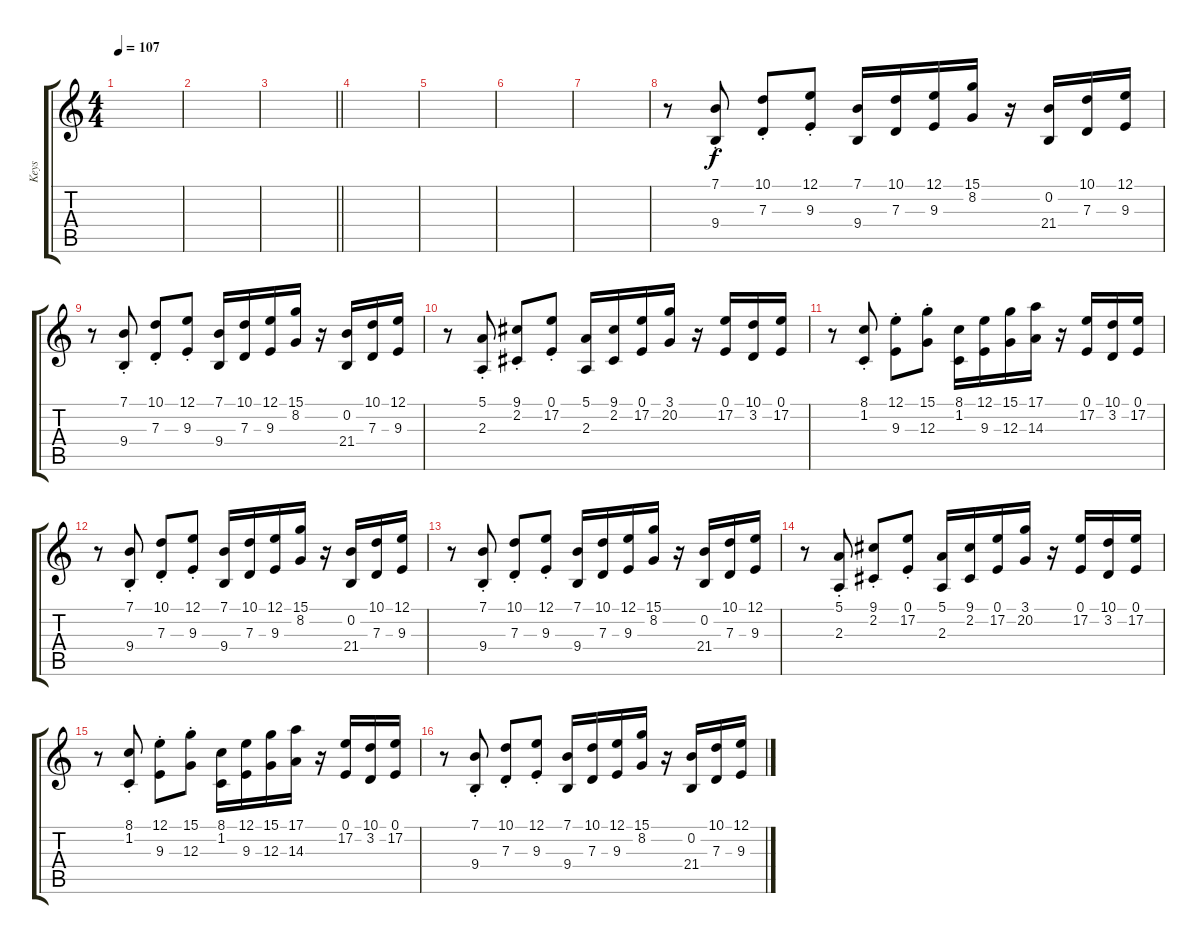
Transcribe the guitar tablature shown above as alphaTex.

\track ("Keys" "Keys") {instrument lead2sawtooth}
\staff {score tabs}
\tuning (E4 B3 G3 D3 A2 E2) {hide}
\ts (4 4)
\tempo 107
\clef g2
\ks c
|
|
\barLineRight lightlight
|
|
|
|
|
r.8{volume 14 instrument brasssection} (7.1{st} 9.4{st}).8 (10.1{st} 7.3{st}).8 (12.1{st} 9.3{st}).8 (7.1 9.4).16 (10.1 7.3).16 (12.1 9.3).16 (15.1 8.2).16 r.16 (0.2 21.4).16 (10.1 7.3).16 (12.1 9.3).16 |
r.8 (7.1{st} 9.4{st}).8 (10.1{st} 7.3{st}).8 (12.1{st} 9.3{st}).8 (7.1 9.4).16 (10.1 7.3).16 (12.1 9.3).16 (15.1 8.2).16 r.16 (0.2 21.4).16 (10.1 7.3).16 (12.1 9.3).16 |
r.8 (5.1{st} 2.3{st}).8 (9.1{st} 2.2{st}).8 (0.1{st} 17.2{st}).8 (5.1 2.3).16 (9.1 2.2).16 (0.1 17.2).16 (3.1 20.2).16 r.16 (0.1 17.2).16 (10.1 3.2).16 (0.1 17.2).16 |
r.8 (8.1{st} 1.2{st}).8 (12.1{st} 9.3{st}).8 (15.1{st} 12.3{st}).8 (8.1 1.2).16 (12.1 9.3).16 (15.1 12.3).16 (17.1 14.3).16 r.16 (0.1 17.2).16 (10.1 3.2).16 (0.1 17.2).16 |
r.8 (7.1{st} 9.4{st}).8 (10.1{st} 7.3{st}).8 (12.1{st} 9.3{st}).8 (7.1 9.4).16 (10.1 7.3).16 (12.1 9.3).16 (15.1 8.2).16 r.16 (0.2 21.4).16 (10.1 7.3).16 (12.1 9.3).16 |
r.8 (7.1{st} 9.4{st}).8 (10.1{st} 7.3{st}).8 (12.1{st} 9.3{st}).8 (7.1 9.4).16 (10.1 7.3).16 (12.1 9.3).16 (15.1 8.2).16 r.16 (0.2 21.4).16 (10.1 7.3).16 (12.1 9.3).16 |
r.8 (5.1{st} 2.3{st}).8 (9.1{st} 2.2{st}).8 (0.1{st} 17.2{st}).8 (5.1 2.3).16 (9.1 2.2).16 (0.1 17.2).16 (3.1 20.2).16 r.16 (0.1 17.2).16 (10.1 3.2).16 (0.1 17.2).16 |
r.8 (8.1{st} 1.2{st}).8 (12.1{st} 9.3{st}).8 (15.1{st} 12.3{st}).8 (8.1 1.2).16 (12.1 9.3).16 (15.1 12.3).16 (17.1 14.3).16 r.16 (0.1 17.2).16 (10.1 3.2).16 (0.1 17.2).16 |
r.8 (7.1{st} 9.4{st}).8 (10.1{st} 7.3{st}).8 (12.1{st} 9.3{st}).8 (7.1 9.4).16 (10.1 7.3).16 (12.1 9.3).16 (15.1 8.2).16 r.16 (0.2 21.4).16 (10.1 7.3).16 (12.1 9.3).16
